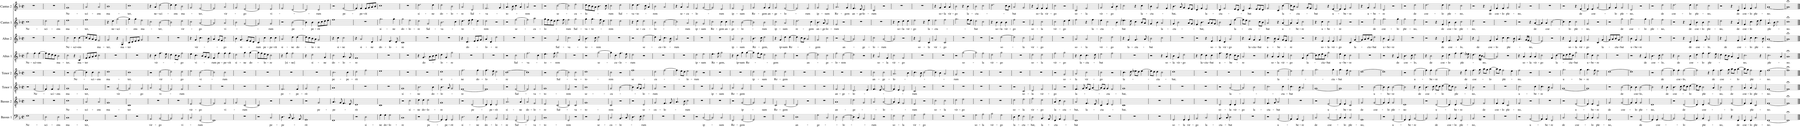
**kern	**text	**kern	**text	**kern	**text	**kern	**text	**kern	**text	**kern	**text	**kern	**text	**kern	**text
*part8	*part8	*part7	*part7	*part6	*part6	*part5	*part5	*part4	*part4	*part3	*part3	*part2	*part2	*part1	*part1
*staff8	*staff8	*staff7	*staff7	*staff6	*staff6	*staff5	*staff5	*staff4	*staff4	*staff3	*staff3	*staff2	*staff2	*staff1	*staff1
*I"Bassus 1	*	*I"Bassus 2	*	*I"Tenor 1	*	*I"Tenor 2	*	*I"Altus 1	*	*I"Altus 2	*	*I"Cantus 1	*	*I"Cantus 2	*
*I'B1.	*	*I'B2.	*	*I'T1.	*	*I'T2.	*	*I'A1.	*	*I'A2.	*	*I'C1.	*	*I'C2.	*
*clefF4	*	*clefGv2	*	*clefGv2	*	*clefGv2	*	*clefGv2	*	*clefG2	*	*clefGv2	*	*clefG2	*
*k[b-]	*	*k[b-]	*	*k[b-]	*	*k[b-]	*	*k[b-]	*	*k[b-]	*	*k[b-]	*	*k[b-]	*
*M2/2	*	*M2/2	*	*M2/2	*	*M2/2	*	*M2/2	*	*M2/2	*	*M2/2	*	*M2/2	*
*met(c|)	*	*met(c|)	*	*met(c|)	*	*met(c|)	*	*met(c|)	*	*met(c|)	*	*met(c|)	*	*met(c|)	*
=1	=1	=1	=1	=1	=1	=1	=1	=1	=1	=1	=1	=1	=1	=1	=1
!	!LO:LY:b	!	!	!	!	!	!	!	!LO:LY:b	!	!	!	!LO:LY:b	!	!
1F	Ne-	1r	.	2r	.	1r	.	2f\	Ne-	1r	.	1c	Ne-	1r	.
!	!	!	!	!	!LO:LY:b	!	!	!	!LO:LY:b	!	!	!	!	!	!
.	.	.	.	[2F/	Ne-	.	.	4f\	-sci-	.	.	.	.	.	.
!	!	!	!	!	!	!	!	!	!LO:LY:b	!	!	!	!	!	!
.	.	.	.	.	.	.	.	[4f\	-ens	.	.	.	.	.	.
=2	=2	=2	=2	=2	=2	=2	=2	=2	=2	=2	=2	=2	=2	=2	=2
!	!LO:LY:b	!	!	!	!	!	!	!	!	!	!	!	!LO:LY:b	!	!
2D\	-sci-	1r	.	4F/]	.	1r	.	8f\L]	.	1r	.	2d\	-sci-	1r	.
.	.	.	.	.	.	.	.	8e\	.	.	.	.	.	.	.
!	!	!	!	!	!LO:LY:b	!	!	!	!	!	!	!	!	!	!
.	.	.	.	4F/	-sci-	.	.	8d\	.	.	.	.	.	.	.
.	.	.	.	.	.	.	.	8c\J	.	.	.	.	.	.	.
!	!LO:LY:b	!	!	!	!LO:LY:b	!	!	!	!LO:LY:b	!	!	!	!LO:LY:b	!	!
2D\	-ens	.	.	2F/	-ens	.	.	2B-\	ma-	.	.	2d\	-ens	.	.
=3	=3	=3	=3	=3	=3	=3	=3	=3	=3	=3	=3	=3	=3	=3	=3
!	!LO:LY:b	!	!LO:LY:b	!	!LO:LY:b	!	!	!	!LO:LY:b	!	!LO:LY:b	!	!LO:LY:b	!	!LO:LY:b
1C	ma-	1c	Ne-	1G	ma-	2r	.	2c\	-ter,	2cc\	Ne-	1e	ma-	1g	Ne-
!	!	!	!	!	!	!	!LO:LY:b	!	!	!	!LO:LY:b	!	!	!	!
.	.	.	.	.	.	[2c\	Ne-	4r	.	4cc\	-sci-	.	.	.	.
!	!	!	!	!	!	!	!	!	!LO:LY:b	!	!LO:LY:b	!	!	!	!
.	.	.	.	.	.	.	.	4C/	ma-	[4cc\	-ens	.	.	.	.
=4	=4	=4	=4	=4	=4	=4	=4	=4	=4	=4	=4	=4	=4	=4	=4
!	!LO:LY:b	!	!LO:LY:b	!	!LO:LY:b	!	!	!	!LO:LY:b	!	!	!	!LO:LY:b	!	!LO:LY:b
1FF	-ter,	2A/	-sci-	1F	-ter,	4c\]	.	8F/L	-ter	8cc/L]	.	1f	-ter,	2a/	-sci-
.	.	.	.	.	.	.	.	8G/	.	8b-/	.	.	.	.	.
!	!	!	!	!	!	!	!LO:LY:b	!	!	!	!	!	!	!	!
.	.	.	.	.	.	4c\	-sci-	8A/	.	8a/	.	.	.	.	.
.	.	.	.	.	.	.	.	8B-/J	.	8g/J	.	.	.	.	.
!	!	!	!LO:LY:b	!	!	!	!LO:LY:b	!	!	!	!LO:LY:b	!	!	!	!LO:LY:b
.	.	2A/	-ens	.	.	2c\	-ens	2c\	.	2f/	ma-	.	.	2a/	-ens
=5	=5	=5	=5	=5	=5	=5	=5	=5	=5	=5	=5	=5	=5	=5	=5
!	!	!	!LO:LY:b	!	!	!	!LO:LY:b	!	!	!	!LO:LY:b	!	!	!	!LO:LY:b
1r	.	1G	ma-	2r	.	1d	ma-	1r	.	2g/	-ter,	4r	.	1b-	ma-
!	!	!	!	!	!	!	!	!	!	!	!	!	!LO:LY:b	!	!
.	.	.	.	.	.	.	.	.	.	.	.	4d\	ne-	.	.
!	!	!	!	!	!LO:LY:b	!	!	!	!	!	!	!	!LO:LY:b	!	!
.	.	.	.	[2G/	vir-	.	.	.	.	4r	.	[2g\	-sci-	.	.
!	!	!	!	!	!	!	!	!	!	!	!LO:LY:b	!	!	!	!
.	.	.	.	.	.	.	.	.	.	4G/	ma-	.	.	.	.
=6	=6	=6	=6	=6	=6	=6	=6	=6	=6	=6	=6	=6	=6	=6	=6
!	!	!	!LO:LY:b	!	!	!	!LO:LY:b	!	!	!	!LO:LY:b	!	!	!	!LO:LY:b
1r	.	1C	-ter	2G/]	.	1c	-ter,	1r	.	8c/L	ter	4g\]	.	1cc	-ter,
.	.	.	.	.	.	.	.	.	.	8d/	.	.	.	.	.
!	!	!	!	!	!	!	!	!	!	!	!	!	!LO:LY:b	!	!
.	.	.	.	.	.	.	.	.	.	8e/	.	4g\	-ens	.	.
.	.	.	.	.	.	.	.	.	.	8f/J	.	.	.	.	.
!	!	!	!	!	!LO:LY:b	!	!	!	!	!	!	!	!LO:LY:b	!	!
.	.	.	.	2G/	-go	.	.	.	.	2g/	.	2e\	ma-	.	.
=7	=7	=7	=7	=7	=7	=7	=7	=7	=7	=7	=7	=7	=7	=7	=7
!	!LO:LY:b	!	!	!	!	!	!	!	!	!	!	!	!	!	!
2AA/	vir-	1r	.	2A/	.	2r	.	4r	.	1r	.	2c\	.	4r	.
!	!	!	!	!	!	!	!	!	!LO:LY:b	!	!	!	!	!	!LO:LY:b
.	.	.	.	.	.	.	.	4c\	vir-	.	.	.	.	4a/	ne-
!	!LO:LY:b	!	!	!	!LO:LY:b	!	!LO:LY:b	!	!	!	!	!	!LO:LY:b	!	!LO:LY:b
[2BB-/	-go	.	.	[2F/	vi-	[2d\	vir-	4.f\	.	.	.	[2B-\	-ter,	[2dd\	sci-
.	.	.	.	.	.	.	.	8e\	.	.	.	.	.	.	.
=8	=8	=8	=8	=8	=8	=8	=8	=8	=8	=8	=8	=8	=8	=8	=8
2BB-/]	.	1r	.	2F/]	.	2d\]	.	4d\	.	1r	.	2B-\]	.	4dd\]	.
!	!	!	!	!	!	!	!	!	!	!	!	!	!	!	!LO:LY:b
.	.	.	.	.	.	.	.	8c\L	.	.	.	.	.	4dd\	-ens
.	.	.	.	.	.	.	.	8B-\J	.	.	.	.	.	.	.
!	!LO:LY:b	!	!	!	!LO:LY:b	!	!LO:LY:b	!	!LO:LY:b	!	!	!	!LO:LY:b	!	!LO:LY:b
2BB-/	vi-	.	.	2F/	-rum	2d\	-go	2f\	-go	.	.	2d\	vir-	2b-\	ma-
=9	=9	=9	=9	=9	=9	=9	=9	=9	=9	=9	=9	=9	=9	=9	=9
!	!	!	!LO:LY:b	!	!	!	!	!	!	!	!	!	!	!	!
2C/	.	2E/	vir-	1r	.	2e\	.	4e\	.	4r	.	2c\	.	2g/	.
!	!	!	!	!	!	!	!	!	!LO:LY:b	!	!LO:LY:b	!	!	!	!
.	.	.	.	.	.	.	.	4.c\	vi-	4g/	vir-	.	.	.	.
!	!LO:LY:b	!	!LO:LY:b	!	!	!	!LO:LY:b	!	!	!	!	!	!LO:LY:b	!	!LO:LY:b
[2FF/	-rum	[2F/	-go	.	.	[2c\	vi-	.	.	4.cc\	.	[2A/	-go	[2f/	-ter,
.	.	.	.	.	.	.	.	8B-/L	.	.	.	.	.	.	.
.	.	.	.	.	.	.	.	8A/	.	.	.	.	.	.	.
.	.	.	.	.	.	.	.	8G/J	.	8b-\	.	.	.	.	.
=10	=10	=10	=10	=10	=10	=10	=10	=10	=10	=10	=10	=10	=10	=10	=10
!	!	!	!	!	!	!	!	!	!LO:LY:b	!	!	!	!	!	!
1FF]	.	2F/]	.	1r	.	2c\]	.	4F/	-rum	4a/	.	2A/]	.	2f/]	.
!	!	!	!	!	!	!	!	!	!LO:LY:b	!	!	!	!	!	!
.	.	.	.	.	.	.	.	4f\	pe-	8g/L	.	.	.	.	.
.	.	.	.	.	.	.	.	.	.	8f/J	.	.	.	.	.
!	!	!	!LO:LY:b	!	!	!	!LO:LY:b	!	!LO:LY:b	!	!LO:LY:b	!	!LO:LY:b	!	!LO:LY:b
.	.	2F/	vi-	.	.	2c\	-rum	4f\	-pe-	2cc\	-go	2A/	vi-	2a/	vir-
!	!	!	!	!	!	!	!	!	!LO:LY:b	!	!	!	!	!	!
.	.	.	.	.	.	.	.	4f\	-rit	.	.	.	.	.	.
=11	=11	=11	=11	=11	=11	=11	=11	=11	=11	=11	=11	=11	=11	=11	=11
!	!	!	!	!	!	!	!	!	!LO:LY:b	!	!	!	!	!	!
1r	.	2G/	.	1r	.	1r	.	2d\	si-	4b-\	.	2B-\	.	2g/	.
!	!	!	!	!	!	!	!	!	!	!	!LO:LY:b	!	!	!	!
.	.	.	.	.	.	.	.	.	.	4.g/	vi-	.	.	.	.
!	!	!	!LO:LY:b	!	!	!	!	!	!LO:LY:b	!	!	!	!	!	!LO:LY:b
.	.	[2C/	-rum	.	.	.	.	4g\	-ne	.	.	[2G/	.	[2e/	-go
.	.	.	.	.	.	.	.	.	.	8f/L	.	.	.	.	.
!	!	!	!	!	!	!	!	!	!LO:LY:b	!	!	!	!	!	!
.	.	.	.	.	.	.	.	[4g\	do-	8e/	.	.	.	.	.
.	.	.	.	.	.	.	.	.	.	8d/J	.	.	.	.	.
=12	=12	=12	=12	=12	=12	=12	=12	=12	=12	=12	=12	=12	=12	=12	=12
!	!	!	!	!	!	!	!	!	!	!	!LO:LY:b	!	!	!	!
2r	.	2C/]	.	1r	.	1r	.	8g\L]	.	4c/	rum	2G/]	.	2e/]	.
.	.	.	.	.	.	.	.	8f\	.	.	.	.	.	.	.
!	!	!	!	!	!	!	!	!	!LO:LY:b	!	!LO:LY:b	!	!	!	!
.	.	.	.	.	.	.	.	8e\	-lo-	4cc\	pe-	.	.	.	.
.	.	.	.	.	.	.	.	8d\J	.	.	.	.	.	.	.
!	!LO:LY:b	!	!	!	!	!	!	!	!LO:LY:b	!	!LO:LY:b	!	!LO:LY:b	!	!LO:LY:b
2C/	pe-	2r	.	.	.	.	.	2c\	-re	4cc\	-pe-	2G/	-rum	2e/	vi-
!	!	!	!	!	!	!	!	!	!	!	!LO:LY:b	!	!	!	!
.	.	.	.	.	.	.	.	.	.	4cc\	-rit	.	.	.	.
=13	=13	=13	=13	=13	=13	=13	=13	=13	=13	=13	=13	=13	=13	=13	=13
!	!LO:LY:b	!	!	!	!LO:LY:b	!	!	!	!	!	!LO:LY:b	!	!	!	!
4.D\	-pe-	1r	.	2.F/	pe-	1r	.	4r	.	2a/	si-	2r	.	2f/	.
!	!	!	!	!	!	!	!	!	!LO:LY:b	!	!	!	!	!	!
.	.	.	.	.	.	.	.	4f\	[si-	.	.	.	.	.	.
8C/	.	.	.	.	.	.	.	.	.	.	.	.	.	.	.
!	!	!	!	!	!	!	!	!	!LO:LY:b	!	!LO:LY:b	!	!LO:LY:b	!	!
4.BB-/	.	.	.	.	.	.	.	2f\	-ne]	4dd\	-ne	[2B-\	pe-	[2d/	.
!	!	!	!	!	!LO:LY:b	!	!	!	!	!	!LO:LY:b	!	!	!	!
.	.	.	.	4F/	-pe-	.	.	.	.	[4dd\	do-	.	.	.	.
8AA/	.	.	.	.	.	.	.	.	.	.	.	.	.	.	.
=14	=14	=14	=14	=14	=14	=14	=14	=14	=14	=14	=14	=14	=14	=14	=14
!	!LO:LY:b	!	!	!	!LO:LY:b	!	!	!	!	!	!	!	!	!	!
1GG	-rit	2r	.	2G/	-rit	1r	.	4r	.	8dd\L]	.	4B-\]	.	2d/]	.
.	.	.	.	.	.	.	.	.	.	8cc\	.	.	.	.	.
!	!	!	!	!	!	!	!	!	!LO:LY:b	!	!LO:LY:b	!	!LO:LY:b	!	!
.	.	.	.	.	.	.	.	2d\	si-	8b-\	-lo-	4B-\	-pe-	.	.
.	.	.	.	.	.	.	.	.	.	8a\J	.	.	.	.	.
!	!	!	!LO:LY:b	!	!	!	!	!	!	!	!LO:LY:b	!	!LO:LY:b	!	!LO:LY:b
.	.	2G/	pe-	2B-\	.	.	.	.	.	2g/	-re	8B-\L	-rit	2d/	-rum
.	.	.	.	.	.	.	.	.	.	.	.	8c\	.	.	.
!	!	!	!	!	!	!	!	!	!LO:LY:b	!	!	!	!	!	!
.	.	.	.	.	.	.	.	4G/	-ne	.	.	8d\	.	.	.
.	.	.	.	.	.	.	.	.	.	.	.	8e\J	.	.	.
=15	=15	=15	=15	=15	=15	=15	=15	=15	=15	=15	=15	=15	=15	=15	=15
!	!	!	!LO:LY:b	!	!	!	!LO:LY:b	!	!LO:LY:b	!	!	!	!	!	!
1FF	.	4.A/	-pe-	1A	.	2.c\	pe-	2c\	do-	4r	.	1f	.	2r	.
!	!	!	!	!	!	!	!	!	!	!	!LO:LY:b	!	!	!	!
.	.	.	.	.	.	.	.	.	.	4cc\	si-	.	.	.	.
.	.	8G/	.	.	.	.	.	.	.	.	.	.	.	.	.
!	!	!	!	!	!	!	!	!	!LO:LY:b	!	!LO:LY:b	!	!	!	!LO:LY:b
.	.	4.F/	.	.	.	.	.	4.A/	-lo-	2cc\	-ne	.	.	[2f/	pe-
!	!	!	!	!	!	!	!LO:LY:b	!	!	!	!	!	!	!	!
.	.	.	.	.	.	4c\	-pe-	.	.	.	.	.	.	.	.
.	.	8E/	.	.	.	.	.	8G/	.	.	.	.	.	.	.
=16	=16	=16	=16	=16	=16	=16	=16	=16	=16	=16	=16	=16	=16	=16	=16
!	!	!	!LO:LY:b	!	!	!	!LO:LY:b	!	!LO:LY:b	!	!	!	!	!	!
2r	.	1D	-rit	1r	.	2d\	-rit	1F	-re	4r	.	1r	.	4f/]	.
!	!	!	!	!	!	!	!	!	!	!	!LO:LY:b	!	!	!	!LO:LY:b
.	.	.	.	.	.	.	.	.	.	2a/	si-	.	.	4f/	-pe-
!	!LO:LY:b	!	!	!	!	!	!	!	!	!	!	!	!	!	!LO:LY:b
2D\	si-	.	.	.	.	2f\	.	.	.	.	.	.	.	8f/L	-rit
.	.	.	.	.	.	.	.	.	.	.	.	.	.	8g/	.
!	!	!	!	!	!	!	!	!	!	!	!LO:LY:b	!	!	!	!
.	.	.	.	.	.	.	.	.	.	4d/	-ne	.	.	8a/	.
.	.	.	.	.	.	.	.	.	.	.	.	.	.	8b-/J	.
=17	=17	=17	=17	=17	=17	=17	=17	=17	=17	=17	=17	=17	=17	=17	=17
!	!LO:LY:b	!	!	!	!	!	!	!	!	!	!LO:LY:b	!	!LO:LY:b	!	!
4G\	-ne	1C	.	1r	.	1e	.	1r	.	2g/	do-	2.g\	si-	1cc	.
!	!LO:LY:b	!	!	!	!	!	!	!	!	!	!	!	!	!	!
4G\	do-	.	.	.	.	.	.	.	.	.	.	.	.	.	.
!	!LO:LY:b	!	!	!	!	!	!	!	!	!	!LO:LY:b	!	!	!	!
2G\	-lo-	.	.	.	.	.	.	.	.	4.e/	-lo-	.	.	.	.
!	!	!	!	!	!	!	!	!	!	!	!	!	!LO:LY:b	!	!
.	.	.	.	.	.	.	.	.	.	.	.	4g\	-ne	.	.
.	.	.	.	.	.	.	.	.	.	8d/	.	.	.	.	.
=18	=18	=18	=18	=18	=18	=18	=18	=18	=18	=18	=18	=18	=18	=18	=18
!	!LO:LY:b	!	!	!	!LO:LY:b	!	!	!	!	!	!LO:LY:b	!	!LO:LY:b	!	!
1C	-re	2r	.	1G	si-	1r	.	1r	.	1c	-re	2g\	do-	1r	.
!	!	!	!LO:LY:b	!	!	!	!	!	!	!	!	!	!LO:LY:b	!	!
.	.	2c\	si-	.	.	.	.	.	.	.	.	2e\	-lo-	.	.
=19	=19	=19	=19	=19	=19	=19	=19	=19	=19	=19	=19	=19	=19	=19	=19
!	!	!	!LO:LY:b	!	!LO:LY:b	!	!	!	!	!	!	!	!LO:LY:b	!	!LO:LY:b
2r	.	4d\	-ne	2.B-\	-ne	1r	.	4r	.	1r	.	2d\	-re	2.dd\	si-
!	!	!	!LO:LY:b	!	!	!	!	!	!LO:LY:b	!	!	!	!	!	!
.	.	4d\	do-	.	.	.	.	4.G/	do-	.	.	.	.	.	.
!	!LO:LY:b	!	!LO:LY:b	!	!	!	!	!	!	!	!	!	!LO:LY:b	!	!
[2GG/	pe-	2d\	-lo-	.	.	.	.	.	.	.	.	2G/	Sal-	.	.
.	.	.	.	.	.	.	.	8A\L	.	.	.	.	.	.	.
!	!	!	!	!	!LO:LY:b	!	!	!	!	!	!	!	!	!	!LO:LY:b
.	.	.	.	4B-\	do-	.	.	8B-\	.	.	.	.	.	4dd\	-ne
.	.	.	.	.	.	.	.	8c\J	.	.	.	.	.	.	.
=20	=20	=20	=20	=20	=20	=20	=20	=20	=20	=20	=20	=20	=20	=20	=20
!	!	!	!LO:LY:b	!	!LO:LY:b	!	!LO:LY:b	!	!LO:LY:b	!	!	!	!LO:LY:b	!	!LO:LY:b
4GG/]	.	1G	-re	4.B-\	-lo-	1d	si-	4d\	-lo-	1r	.	2.B-\	-va-	2dd\	do-
!	!LO:LY:b	!	!	!	!	!	!	!	!	!	!	!	!	!	!
4GG/	-pe-	.	.	.	.	.	.	4G/	.	.	.	.	.	.	.
.	.	.	.	8A/	.	.	.	.	.	.	.	.	.	.	.
!	!LO:LY:b	!	!	!	!	!	!	!	!LO:LY:b	!	!	!	!	!	!LO:LY:b
2GG/	-rit	.	.	2G/	.	.	.	2g\	-re	.	.	.	.	2b-\	-lo-
.	.	.	.	.	.	.	.	.	.	.	.	4c\	.	.	.
=21	=21	=21	=21	=21	=21	=21	=21	=21	=21	=21	=21	=21	=21	=21	=21
!	!LO:LY:b	!	!	!	!LO:LY:b	!	!LO:LY:b	!	!	!	!	!	!LO:LY:b	!	!LO:LY:b
2.D\	si-	2r	.	[1F	-re	2.f\	-ne	1r	.	4r	.	4.d\	-to-	2a/	-re
!	!	!	!	!	!	!	!	!	!	!	!LO:LY:b	!	!	!	!
.	.	.	.	.	.	.	.	.	.	4.d/	do-	.	.	.	.
.	.	.	.	.	.	.	.	.	.	.	.	8e\	.	.	.
!	!	!	!LO:LY:b	!	!	!	!	!	!	!	!	!	!	!	!LO:LY:b
.	.	[2D/	pe-	.	.	.	.	.	.	.	.	4f\	.	2d/	Sal-
.	.	.	.	.	.	.	.	.	.	8e/L	.	.	.	.	.
!	!LO:LY:b	!	!	!	!	!	!LO:LY:b	!	!	!	!	!	!	!	!
4D\	-ne	.	.	.	.	4f\	do-	.	.	8f/	.	4d\	.	.	.
.	.	.	.	.	.	.	.	.	.	8g/J	.	.	.	.	.
=22	=22	=22	=22	=22	=22	=22	=22	=22	=22	=22	=22	=22	=22	=22	=22
!	!LO:LY:b	!	!	!	!	!	!LO:LY:b	!	!	!	!LO:LY:b	!	!LO:LY:b	!	!LO:LY:b
2D\	do-	4D/]	.	1F]	.	4.f\	-lo-	1r	.	4a/	lo-	2d\	-rem	2.f/	-va-
!	!	!	!LO:LY:b	!	!	!	!	!	!	!	!	!	!	!	!
.	.	4D/	-pe-	.	.	.	.	.	.	4d/	.	.	.	.	.
.	.	.	.	.	.	8e\	.	.	.	.	.	.	.	.	.
!	!LO:LY:b	!	!LO:LY:b	!	!	!	!	!	!	!	!LO:LY:b	!	!	!	!
2BB-/	-lo-	2D/	-rit	.	.	2d\	.	.	.	2dd\	-re	2r	.	.	.
.	.	.	.	.	.	.	.	.	.	.	.	.	.	4g/	.
=23	=23	=23	=23	=23	=23	=23	=23	=23	=23	=23	=23	=23	=23	=23	=23
!	!LO:LY:b	!	!LO:LY:b	!	!	!	!LO:LY:b	!	!	!	!	!	!	!	!LO:LY:b
2AA/	-re	2.A/	si-	2r	.	[1c	-re	2r	.	1r	.	2r	.	4.a/	-to-
.	.	.	.	.	.	.	.	.	.	.	.	.	.	8b-\	.
!	!LO:LY:b	!	!	!	!LO:LY:b	!	!	!	!LO:LY:b	!	!	!	!LO:LY:b	!	!
[2FF/	Sal-	.	.	[2F/	Sal-	.	.	2c\	Sal-	.	.	[2f\	se-	4cc\	.
!	!	!	!LO:LY:b	!	!	!	!	!	!	!	!	!	!	!	!
.	.	4A/	-ne	.	.	.	.	.	.	.	.	.	.	4a/	.
=24	=24	=24	=24	=24	=24	=24	=24	=24	=24	=24	=24	=24	=24	=24	=24
!	!	!	!LO:LY:b	!	!	!	!	!	!LO:LY:b	!	!	!	!	!	!LO:LY:b
2FF/]	.	2A/	do-	2F/]	.	1c]	.	2.f\	-va-	1r	.	2f\]	.	2a/	rem
!	!LO:LY:b	!	!LO:LY:b	!	!LO:LY:b	!	!	!	!	!	!	!	!LO:LY:b	!	!
2FF/	-va-	2F/	-lo-	2F/	-va-	.	.	.	.	.	.	2a\	-cu-	2r	.
.	.	.	.	.	.	.	.	4c\	.	.	.	.	.	.	.
=25	=25	=25	=25	=25	=25	=25	=25	=25	=25	=25	=25	=25	=25	=25	=25
!	!LO:LY:b	!	!LO:LY:b	!	!LO:LY:b	!	!	!	!LO:LY:b	!	!	!	!LO:LY:b	!	!
1C	-to-	2E/	-re	1G	-to-	2r	.	4.e\	-to-	2r	.	8g\L	-lo-	2r	.
.	.	.	.	.	.	.	.	.	.	.	.	8f\	.	.	.
.	.	.	.	.	.	.	.	.	.	.	.	8e\	.	.	.
.	.	.	.	.	.	.	.	8f\	.	.	.	8d\J	.	.	.
!	!	!	!LO:LY:b	!	!	!	!LO:LY:b	!	!LO:LY:b	!	!LO:LY:b	!	!	!	!LO:LY:b
.	.	[2C/	Sal-	.	.	[2c\	Sal-	2g\	-rem	2g/	Sal-	4.e\	.	[2cc\	se-
.	.	.	.	.	.	.	.	.	.	.	.	8f\	.	.	.
=26	=26	=26	=26	=26	=26	=26	=26	=26	=26	=26	=26	=26	=26	=26	=26
!	!LO:LY:b	!	!	!	!LO:LY:b	!	!	!	!	!	!LO:LY:b	!	!LO:LY:b	!	!
2FF/	-rem	2C/]	.	2F/	-rem	2c\]	.	1r	.	2.cc\	-va-	2f\	rum	2cc\]	.
!	!	!	!LO:LY:b	!	!	!	!LO:LY:b	!	!	!	!	!	!LO:LY:b	!	!LO:LY:b
2r	.	2C/	-va-	2r	.	2c\	-va-	.	.	.	.	2g\	Sal-	2ee\	-cu-
.	.	.	.	.	.	.	.	.	.	4g/	.	.	.	.	.
=27	=27	=27	=27	=27	=27	=27	=27	=27	=27	=27	=27	=27	=27	=27	=27
!	!	!	!LO:LY:b	!	!LO:LY:b	!	!LO:LY:b	!	!	!	!LO:LY:b	!	!LO:LY:b	!	!LO:LY:b
2r	.	1G	-to-	1B-	se-	1d	-to-	2r	.	4.b-\	-to-	4g\	-va-	8dd\L	-lo-
.	.	.	.	.	.	.	.	.	.	.	.	.	.	8cc\	.
!	!	!	!	!	!	!	!	!	!	!	!	!	!LO:LY:b	!	!
.	.	.	.	.	.	.	.	.	.	.	.	4.g\	-to-	8b-\	.
.	.	.	.	.	.	.	.	.	.	8cc\	.	.	.	8a\J	.
!	!LO:LY:b	!	!	!	!	!	!	!	!LO:LY:b	!	!LO:LY:b	!	!	!	!
2GG/	se-	.	.	.	.	.	.	[2g\	se-	2dd\	-rem	.	.	4.b-\	.
.	.	.	.	.	.	.	.	.	.	.	.	8f\	.	.	.
.	.	.	.	.	.	.	.	.	.	.	.	4d\	.	.	.
.	.	.	.	.	.	.	.	.	.	.	.	.	.	8cc\	.
=28	=28	=28	=28	=28	=28	=28	=28	=28	=28	=28	=28	=28	=28	=28	=28
!	!LO:LY:b	!	!LO:LY:b	!	!LO:LY:b	!	!LO:LY:b	!	!	!	!	!	!LO:LY:b	!	!LO:LY:b
2C/	-cu-	2C/	-rem	2G/	-cu-	2c\	-rem	4g\]	.	1r	.	2e\	-rem	2cc\	-rum
!	!	!	!	!	!	!	!	!	!LO:LY:b	!	!	!	!	!	!
.	.	.	.	.	.	.	.	4c\	-cu-	.	.	.	.	.	.
!	!LO:LY:b	!	!	!	!	!	!	!	!LO:LY:b	!	!	!	!	!	!LO:LY:b
4.BB-/	-lo-	2r	.	[2B-\	.	2r	.	4.f\	-lo-	.	.	2d\	.	2dd\	Sal-
8C/	.	.	.	.	.	.	.	8e\	.	.	.	.	.	.	.
=29	=29	=29	=29	=29	=29	=29	=29	=29	=29	=29	=29	=29	=29	=29	=29
!	!	!	!	!	!	!	!LO:LY:b	!	!LO:LY:b	!	!	!	!	!	!LO:LY:b
4.D\	.	2r	.	4B-\]	.	1f	se-	2d\	-rum	2r	.	4r	.	4dd\	-va-
!	!	!	!	!	!	!	!	!	!	!	!	!	!LO:LY:b	!	!LO:LY:b
.	.	.	.	8A/L	.	.	.	.	.	.	.	4d\	se-	4.dd\	-to-
8E\	.	.	.	8G/J	.	.	.	.	.	.	.	.	.	.	.
!	!LO:LY:b	!	!LO:LY:b	!	!LO:LY:b	!	!	!	!	!	!LO:LY:b	!	!LO:LY:b	!	!
2F\	-rum	2D/	se-	2A/	-lo-	.	.	2r	.	[2dd\	se-	2d\	-cu-	.	.
.	.	.	.	.	.	.	.	.	.	.	.	.	.	8cc\	.
.	.	.	.	.	.	.	.	.	.	.	.	.	.	4a/	.
=30	=30	=30	=30	=30	=30	=30	=30	=30	=30	=30	=30	=30	=30	=30	=30
!	!	!	!LO:LY:b	!	!LO:LY:b	!	!LO:LY:b	!	!	!	!	!	!LO:LY:b	!	!LO:LY:b
1r	.	2G/	-cu-	2G/	-rum	2d\	-cu-	1r	.	4dd\]	.	2B-\	-lo-	2b-\	-rem
!	!	!	!	!	!	!	!	!	!	!	!LO:LY:b	!	!	!	!
.	.	.	.	.	.	.	.	.	.	4g/	-cu-	.	.	.	.
!	!	!	!LO:LY:b	!	!	!	!	!	!	!	!LO:LY:b	!	!	!	!
.	.	4.F/	-lo-	2r	.	[2f\	.	.	.	4.cc\	-lo-	[2c\	.	2a/	.
.	.	8G/	.	.	.	.	.	.	.	8b-\	.	.	.	.	.
=31	=31	=31	=31	=31	=31	=31	=31	=31	=31	=31	=31	=31	=31	=31	=31
!	!	!	!	!	!	!	!	!	!	!	!LO:LY:b	!	!	!	!
1r	.	4.A/	.	1r	.	4f\]	.	1r	.	2a/	-rum	2c\]	.	4r	.
!	!	!	!	!	!	!	!	!	!	!	!	!	!	!	!LO:LY:b
.	.	.	.	.	.	8e\L	.	.	.	.	.	.	.	4a/	se-
.	.	8B-\	.	.	.	8d\J	.	.	.	.	.	.	.	.	.
!	!	!	!LO:LY:b	!	!	!	!LO:LY:b	!	!	!	!	!	!LO:LY:b	!	!LO:LY:b
.	.	2c\	-rum	.	.	2e\	-lo-	.	.	2r	.	2A/	-rum	2a/	-cu-
=32	=32	=32	=32	=32	=32	=32	=32	=32	=32	=32	=32	=32	=32	=32	=32
!	!	!	!	!	!	!	!LO:LY:b	!	!LO:LY:b	!	!	!	!LO:LY:b	!	!LO:LY:b
2r	.	1r	.	1r	.	2d\	-rum	2d\	ip-	1r	.	2B-\	ip-	2f/	-lo-
!	!LO:LY:b	!	!	!	!	!	!	!	!LO:LY:b	!	!	!	!LO:LY:b	!	!
[2C/	ip-	.	.	.	.	2r	.	2e\	-sum	.	.	2G/	-sum	[2g/	.
=33	=33	=33	=33	=33	=33	=33	=33	=33	=33	=33	=33	=33	=33	=33	=33
!	!	!	!	!	!LO:LY:b	!	!	!	!LO:LY:b	!	!	!	!LO:LY:b	!	!
2C/]	.	1r	.	2G/	ip-	1r	.	4.e\	Re-	1r	.	2c\	Re-	2g/]	.
.	.	.	.	.	.	.	.	8f\	.	.	.	.	.	.	.
!	!LO:LY:b	!	!	!	!LO:LY:b	!	!	!	!LO:LY:b	!	!	!	!LO:LY:b	!	!LO:LY:b
2C/	-sum	.	.	2G/	-sum	.	.	2g\	-gem,	.	.	4c\	-gem	2e/	rum
!	!	!	!	!	!	!	!	!	!	!	!	!	!LO:LY:b	!	!
.	.	.	.	.	.	.	.	.	.	.	.	4c\	an-	.	.
=34	=34	=34	=34	=34	=34	=34	=34	=34	=34	=34	=34	=34	=34	=34	=34
!	!LO:LY:b	!	!	!	!LO:LY:b	!	!	!	!	!	!LO:LY:b	!	!LO:LY:b	!	!LO:LY:b
2FF/	Re-	2r	.	2A/	Re-	1r	.	4r	.	2a/	ip-	2c\	-ge-	2f/	ip-
!	!	!	!	!	!	!	!	!	!LO:LY:b	!	!	!	!	!	!
.	.	.	.	.	.	.	.	4c\	ip-	.	.	.	.	.	.
!	!LO:LY:b	!	!LO:LY:b	!	!LO:LY:b	!	!	!	!LO:LY:b	!	!LO:LY:b	!	!LO:LY:b	!	!LO:LY:b
[2GG/	-gem	[2G/	ip-	2G/	-gem	.	.	4g\	-sum	2b-\	-sum	[2B-\	-lo-	2d/	-sum
!	!	!	!	!	!	!	!	!	!LO:LY:b	!	!	!	!	!	!
.	.	.	.	.	.	.	.	[4g\	Re-	.	.	.	.	.	.
=35	=35	=35	=35	=35	=35	=35	=35	=35	=35	=35	=35	=35	=35	=35	=35
!	!	!	!	!	!	!	!LO:LY:b	!	!	!	!LO:LY:b	!	!	!	!LO:LY:b
2GG/]	.	2G/]	.	1r	.	2d\	ip-	4g\]	.	4.b-\	Re-	2B-\]	.	2g/	Re-
.	.	.	.	.	.	.	.	8f\L	.	.	.	.	.	.	.
.	.	.	.	.	.	.	.	8e\J	.	8cc\	.	.	.	.	.
!	!	!	!LO:LY:b	!	!	!	!LO:LY:b	!	!	!	!LO:LY:b	!	!LO:LY:b	!	!LO:LY:b
2r	.	2G/	-sum	.	.	2d\	-sum	2d\	.	2dd\	-gem,	2B-\	-rum	4g/	-gem
!	!	!	!	!	!	!	!	!	!	!	!	!	!	!	!LO:LY:b
.	.	.	.	.	.	.	.	.	.	.	.	.	.	4g/	an-
=36	=36	=36	=36	=36	=36	=36	=36	=36	=36	=36	=36	=36	=36	=36	=36
!	!	!	!LO:LY:b	!	!	!	!LO:LY:b	!	!LO:LY:b	!	!	!	!LO:LY:b	!	!LO:LY:b
1r	.	2C/	Re-	1r	.	2e\	Re-	2c\	-gem	4r	.	2c\	ip-	2g/	-ge-
!	!	!	!	!	!	!	!	!	!	!	!LO:LY:b	!	!	!	!
.	.	.	.	.	.	.	.	.	.	4g/	ip-	.	.	.	.
!	!	!	!LO:LY:b	!	!	!	!LO:LY:b	!	!	!	!LO:LY:b	!	!LO:LY:b	!	!LO:LY:b
.	.	[2D/	-gem	.	.	2d\	-gem	2f\	.	4dd\	-sum	2A/	-sum	[2f/	-lo-
!	!	!	!	!	!	!	!	!	!	!	!LO:LY:b	!	!	!	!
.	.	.	.	.	.	.	.	.	.	[4dd\	Re-	.	.	.	.
=37	=37	=37	=37	=37	=37	=37	=37	=37	=37	=37	=37	=37	=37	=37	=37
!	!LO:LY:b	!	!	!	!	!	!	!	!	!	!	!	!LO:LY:b	!	!
1D	an-	2D/]	.	1r	.	1r	.	2r	.	4dd\]	.	2.d\	re-	2f/]	.
.	.	.	.	.	.	.	.	.	.	8cc\L	.	.	.	.	.
.	.	.	.	.	.	.	.	.	.	8b-\J	.	.	.	.	.
!	!	!	!	!	!	!	!	!	!LO:LY:b	!	!	!	!	!	!LO:LY:b
.	.	2r	.	.	.	.	.	[2d\	an-	2a/	.	.	.	2f/	-rum
!	!	!	!	!	!	!	!	!	!	!	!	!	!LO:LY:b	!	!
.	.	.	.	.	.	.	.	.	.	.	.	4c\	-gem	.	.
=38	=38	=38	=38	=38	=38	=38	=38	=38	=38	=38	=38	=38	=38	=38	=38
!	!LO:LY:b	!	!	!	!	!	!	!	!	!	!LO:LY:b	!	!LO:LY:b	!	!LO:LY:b
2G\	-ge-	1r	.	1r	.	1r	.	2d\]	.	2g/	gem	4.B-\	an-	2g/	ip-
!	!	!	!	!	!	!	!	!	!	!	!	!	!LO:LY:b	!	!
.	.	.	.	.	.	.	.	.	.	.	.	8A/	-ge-	.	.
!	!	!	!	!	!	!	!	!	!LO:LY:b	!	!	!	!LO:LY:b	!	!LO:LY:b
2C/	.	.	.	.	.	.	.	2c\	-ge-	2cc\	.	2G/	-lo-	2e/	-sum
=39	=39	=39	=39	=39	=39	=39	=39	=39	=39	=39	=39	=39	=39	=39	=39
!	!	!	!LO:LY:b	!	!LO:LY:b	!	!	!	!LO:LY:b	!	!	!	!LO:LY:b	!	!LO:LY:b
2D\	.	1A	an-	2F/	an-	1r	.	2f\	-lo-	2r	.	2F/	-rum	2.a/	Re-
!	!LO:LY:b	!	!	!	!LO:LY:b	!	!	!	!LO:LY:b	!	!LO:LY:b	!	!	!	!
[2D\	lo-	.	.	2F/	-ge-	.	.	[2d\	-rem	[2a/	an-	2r	.	.	.
!	!	!	!	!	!	!	!	!	!	!	!	!	!	!	!LO:LY:b
.	.	.	.	.	.	.	.	.	.	.	.	.	.	4g/	-gem
=40	=40	=40	=40	=40	=40	=40	=40	=40	=40	=40	=40	=40	=40	=40	=40
!	!	!	!LO:LY:b	!	!LO:LY:b	!	!	!	!	!	!	!	!	!	!LO:LY:b
4D\]	.	2d\	-ge-	2.D/	-lo-	1r	.	2d\]	.	2a/]	.	1r	.	4.f/	an-
4C/	.	.	.	.	.	.	.	.	.	.	.	.	.	.	.
!	!	!	!	!	!	!	!	!	!	!	!	!	!	!	!LO:LY:b
.	.	.	.	.	.	.	.	.	.	.	.	.	.	8e/	-ge-
!	!	!	!	!	!	!	!	!	!	!	!LO:LY:b	!	!	!	!LO:LY:b
2BB-/	.	2G/	.	.	.	.	.	2r	.	2g/	-ge-	.	.	2d/	-lo-
.	.	.	.	4E/	.	.	.	.	.	.	.	.	.	.	.
=41	=41	=41	=41	=41	=41	=41	=41	=41	=41	=41	=41	=41	=41	=41	=41
!	!LO:LY:b	!	!	!	!	!	!LO:LY:b	!	!	!	!LO:LY:b	!	!	!	!LO:LY:b
2AA/	-rum	2A/	.	4.F/	.	2c\	an-	4r	.	2cc\	-lo-	1r	.	2c/	-rum
!	!	!	!	!	!	!	!	!	!LO:LY:b	!	!	!	!	!	!
.	.	.	.	.	.	.	.	2A/	so-	.	.	.	.	.	.
.	.	.	.	8E/	.	.	.	.	.	.	.	.	.	.	.
!	!	!	!LO:LY:b	!	!	!	!LO:LY:b	!	!	!	!LO:LY:b	!	!	!	!
2r	.	[2A/	-lo-	[2F/	.	2c\	-ge-	.	.	[2a/	-rum	.	.	2r	.
!	!	!	!	!	!	!	!	!	!LO:LY:b	!	!	!	!	!	!
.	.	.	.	.	.	.	.	4F/	-la	.	.	.	.	.	.
=42	=42	=42	=42	=42	=42	=42	=42	=42	=42	=42	=42	=42	=42	=42	=42
!	!LO:LY:b	!	!	!	!	!	!LO:LY:b	!	!LO:LY:b	!	!	!	!	!	!
2F\	so-	4A/]	.	4F/]	.	2.A/	-lo-	2c\	vir-	2a/]	.	4r	.	1r	.
!	!	!	!	!	!	!	!	!	!	!	!	!	!LO:LY:b	!	!
.	.	4G/	.	4E/	.	.	.	.	.	.	.	4c\	so-	.	.
!	!LO:LY:b	!	!	!	!	!	!	!	!LO:LY:b	!	!	!	!LO:LY:b	!	!
2F\	-la	2F/	.	2D/	.	.	.	2F/	-go	2r	.	4d\	-la	.	.
!	!	!	!	!	!	!	!	!	!	!	!	!	!LO:LY:b	!	!
.	.	.	.	.	.	4B-\	.	.	.	.	.	4d\	vir-	.	.
=43	=43	=43	=43	=43	=43	=43	=43	=43	=43	=43	=43	=43	=43	=43	=43
!	!LO:LY:b	!	!LO:LY:b	!	!LO:LY:b	!	!	!	!	!	!	!	!LO:LY:b	!	!
2G\	vir-	2E/	-rum	2C/	rum	4.c\	.	1r	.	4r	.	2e\	-go	1r	.
!	!	!	!	!	!	!	!	!	!	!	!LO:LY:b	!	!	!	!
.	.	.	.	.	.	.	.	.	.	2e/	so-	.	.	.	.
.	.	.	.	.	.	8B-\	.	.	.	.	.	.	.	.	.
!	!LO:LY:b	!	!	!	!	!	!	!	!	!	!	!	!	!	!
2A\	-go	2r	.	2r	.	[2c\	.	.	.	.	.	4r	.	.	.
!	!	!	!	!	!	!	!	!	!	!	!LO:LY:b	!	!LO:LY:b	!	!
.	.	.	.	.	.	.	.	.	.	4c/	-la	4e\	la-	.	.
=44	=44	=44	=44	=44	=44	=44	=44	=44	=44	=44	=44	=44	=44	=44	=44
!	!	!	!LO:LY:b	!	!	!	!	!	!	!	!LO:LY:b	!	!LO:LY:b	!	!
1r	.	2c\	so-	1r	.	4c\]	.	1r	.	2g/	vir-	2e\	-cta-	4r	.
!	!	!	!	!	!	!	!	!	!	!	!	!	!	!	!LO:LY:b
.	.	.	.	.	.	4B-\	.	.	.	.	.	.	.	4g/	so-
!	!	!	!LO:LY:b	!	!	!	!	!	!	!	!LO:LY:b	!	!	!	!LO:LY:b
.	.	2c\	-la	.	.	2A/	.	.	.	2c/	-go	2f\	.	4a/	-la
!	!	!	!	!	!	!	!	!	!	!	!	!	!	!	!LO:LY:b
.	.	.	.	.	.	.	.	.	.	.	.	.	.	4a/	vir-
=45	=45	=45	=45	=45	=45	=45	=45	=45	=45	=45	=45	=45	=45	=45	=45
!	!	!	!LO:LY:b	!	!	!	!LO:LY:b	!	!	!	!	!	!	!	!LO:LY:b
1r	.	2d\	vir-	1r	.	2G/	-rum	2r	.	1r	.	2.g\	.	2b-\	-go
!	!	!	!LO:LY:b	!	!	!	!	!	!LO:LY:b	!	!	!	!	!	!
.	.	2e\	-go	.	.	2r	.	[2g\	so-	.	.	.	.	4r	.
!	!	!	!	!	!	!	!	!	!	!	!	!	!	!	!LO:LY:b
.	.	.	.	.	.	.	.	.	.	.	.	8f\L	.	4b-\	la-
.	.	.	.	.	.	.	.	.	.	.	.	8e\J	.	.	.
=46	=46	=46	=46	=46	=46	=46	=46	=46	=46	=46	=46	=46	=46	=46	=46
!	!LO:LY:b	!	!	!	!	!	!	!	!	!	!	!	!LO:LY:b	!	!LO:LY:b
2G\	so-	1r	.	1r	.	1r	.	2g\]	.	1r	.	2d\	-bat	2b-\	-cta-
!	!LO:LY:b	!	!	!	!	!	!	!	!LO:LY:b	!	!	!	!	!	!
2A\	-la	.	.	.	.	.	.	2f\	-la	.	.	2c\	.	2cc\	.
=47	=47	=47	=47	=47	=47	=47	=47	=47	=47	=47	=47	=47	=47	=47	=47
!	!LO:LY:b	!	!	!	!	!	!	!	!LO:LY:b	!	!	!	!	!	!
2B-\	vir-	1r	.	1r	.	1r	.	2d\	vir-	2r	.	4r	.	2.dd\	.
!	!	!	!	!	!	!	!	!	!	!	!	!	!LO:LY:b	!	!
.	.	.	.	.	.	.	.	.	.	.	.	4B-\	so-	.	.
!	!LO:LY:b	!	!	!	!	!	!	!	!LO:LY:b	!	!LO:LY:b	!	!LO:LY:b	!	!
2G\	-go	.	.	.	.	.	.	2g\	-go	[2dd\	so-	4B-\	-la	.	.
!	!	!	!	!	!	!	!	!	!	!	!	!	!LO:LY:b	!	!
.	.	.	.	.	.	.	.	.	.	.	.	4B-\	vir-	8cc\L	.
.	.	.	.	.	.	.	.	.	.	.	.	.	.	8b-\J	.
=48	=48	=48	=48	=48	=48	=48	=48	=48	=48	=48	=48	=48	=48	=48	=48
!	!LO:LY:b	!	!LO:LY:b	!	!	!	!	!	!	!	!	!	!LO:LY:b	!	!LO:LY:b
4D\	la-	2d\	so-	2r	.	1r	.	1r	.	2dd\]	.	2f\	-go	2a/	-bat
4F\	.	.	.	.	.	.	.	.	.	.	.	.	.	.	.
!	!LO:LY:b	!	!LO:LY:b	!	!LO:LY:b	!	!	!	!	!	!LO:LY:b	!	!	!	!
2E\	-cta-	2e\	-la	2C/	so-	.	.	.	.	2cc\	-la	2r	.	2g/	.
=49	=49	=49	=49	=49	=49	=49	=49	=49	=49	=49	=49	=49	=49	=49	=49
!	!LO:LY:b	!	!LO:LY:b	!	!LO:LY:b	!	!	!	!LO:LY:b	!	!LO:LY:b	!	!LO:LY:b	!	!
2D\	-bat,	2f\	vir-	2D/	-la	1r	.	2d\	so-	2a/	vir-	2F/	so-	4r	.
!	!	!	!	!	!	!	!	!	!	!	!	!	!	!	!LO:LY:b
.	.	.	.	.	.	.	.	.	.	.	.	.	.	4f/	so-
!	!LO:LY:b	!	!LO:LY:b	!	!LO:LY:b	!	!	!	!LO:LY:b	!	!LO:LY:b	!	!LO:LY:b	!	!LO:LY:b
4.BB-/	la-	2d\	-go	2F/	vir-	.	.	2d\	-la	2dd\	-go	2c\	-la	4f/	-la
!	!	!	!	!	!	!	!	!	!	!	!	!	!	!	!LO:LY:b
.	.	.	.	.	.	.	.	.	.	.	.	.	.	4f/	vir-
8AA/	.	.	.	.	.	.	.	.	.	.	.	.	.	.	.
=50	=50	=50	=50	=50	=50	=50	=50	=50	=50	=50	=50	=50	=50	=50	=50
!	!LO:LY:b	!	!LO:LY:b	!	!LO:LY:b	!	!	!	!LO:LY:b	!	!	!	!LO:LY:b	!	!LO:LY:b
4FF/	-cta-	4A/	la-	2F/	-go	2r	.	2f\	vir-	1r	.	2c\	vir-	2cc\	-go
4AA/	.	4c\	.	.	.	.	.	.	.	.	.	.	.	.	.
!	!	!	!LO:LY:b	!	!	!	!LO:LY:b	!	!LO:LY:b	!	!	!	!LO:LY:b	!	!
2GG/	.	2B-\	-cta-	2r	.	2G/	so-	2g\	-go	.	.	4d\	go	2r	.
.	.	.	.	.	.	.	.	.	.	.	.	4e\	.	.	.
=51	=51	=51	=51	=51	=51	=51	=51	=51	=51	=51	=51	=51	=51	=51	=51
!	!LO:LY:b	!	!LO:LY:b	!	!LO:LY:b	!	!LO:LY:b	!	!	!	!LO:LY:b	!	!	!	!LO:LY:b
1FF	-bat	2A/	-bat,	4.F/	la-	2A/	-la	4r	.	2a/	so-	2f\	.	2c/	so-
!	!	!	!	!	!	!	!	!	!LO:LY:b	!	!	!	!	!	!
.	.	.	.	.	.	.	.	4c\	la-	.	.	.	.	.	.
.	.	.	.	8G/	.	.	.	.	.	.	.	.	.	.	.
!	!	!	!LO:LY:b	!	!	!	!LO:LY:b	!	!LO:LY:b	!	!LO:LY:b	!	!	!	!LO:LY:b
.	.	4.F/	la-	8A/L	.	2c\	vir-	4.c\	-cta-	2a/	-la	4r	.	2f/	-la
.	.	.	.	8F/J	.	.	.	.	.	.	.	.	.	.	.
!	!	!	!	!	!	!	!	!	!	!	!	!	!LO:LY:b	!	!
.	.	.	.	[4A/	.	.	.	.	.	.	.	4f\	la-	.	.
.	.	8E/	.	.	.	.	.	8d\	.	.	.	.	.	.	.
=52	=52	=52	=52	=52	=52	=52	=52	=52	=52	=52	=52	=52	=52	=52	=52
!	!	!	!LO:LY:b	!	!	!	!LO:LY:b	!	!LO:LY:b	!	!LO:LY:b	!	!LO:LY:b	!	!LO:LY:b
1r	.	4C/	-cta-	8A/L]	.	2c\	-go	2e\	-bat	2cc\	vir-	4e\	-cta-	2g/	vir-
.	.	.	.	8G/J	.	.	.	.	.	.	.	.	.	.	.
!	!	!	!	!	!LO:LY:b	!	!	!	!	!	!	!	!	!	!
.	.	4E/	.	4G/	-cta-	.	.	.	.	.	.	2c\	.	.	.
!	!	!	!	!	!	!	!	!	!	!	!LO:LY:b	!	!	!	!LO:LY:b
.	.	2D/	.	2F/	.	2r	.	2f\	.	2dd\	-go	.	.	4a/	-go
.	.	.	.	.	.	.	.	.	.	.	.	4B-\	.	4b-\	.
=53	=53	=53	=53	=53	=53	=53	=53	=53	=53	=53	=53	=53	=53	=53	=53
!	!	!	!LO:LY:b	!	!LO:LY:b	!	!LO:LY:b	!	!	!	!	!	!LO:LY:b	!	!
1r	.	1C	-bat,	1G	-bat,	4.c\	la-	1r	.	4r	.	4.e-X\	-bat	2cc\	.
!	!	!	!	!	!	!	!	!	!	!	!LO:LY:b	!	!	!	!
.	.	.	.	.	.	.	.	.	.	4g/	la-	.	.	.	.
.	.	.	.	.	.	8d\	.	.	.	.	.	8d\	.	.	.
!	!	!	!	!	!	!	!	!	!	!	!LO:LY:b	!	!	!	!
.	.	.	.	.	.	8e-i\L	.	.	.	4.g/	-cta-	4c\	.	4r	.
.	.	.	.	.	.	8d\J	.	.	.	.	.	.	.	.	.
!	!	!	!	!	!	!	!	!	!	!	!	!	!	!	!LO:LY:b
.	.	.	.	.	.	[4e-\	.	.	.	.	.	8B-/L	.	4cc\	la-
.	.	.	.	.	.	.	.	.	.	8a/	.	8A/J	.	.	.
=54	=54	=54	=54	=54	=54	=54	=54	=54	=54	=54	=54	=54	=54	=54	=54
!	!	!	!	!	!	!	!	!	!	!	!LO:LY:b	!	!	!	!LO:LY:b
1r	.	1r	.	1r	.	8e-\L]	.	2r	.	2b-\	-bat	4G/	.	4b-\	-cta-
.	.	.	.	.	.	8d\J	.	.	.	.	.	.	.	.	.
!	!	!	!	!	!	!	!LO:LY:b	!	!	!	!	!	!	!	!
.	.	.	.	.	.	4d\	-cta-	.	.	.	.	4B-\	.	2g/	.
!	!	!	!	!	!	!	!	!	!	!	!	!	!LO:LY:b	!	!
.	.	.	.	.	.	2c\	.	4r	.	2cc\	.	2A/	la-	.	.
!	!	!	!	!	!	!	!	!	!LO:LY:b	!	!	!	!	!	!
.	.	.	.	.	.	.	.	4A/	so-	.	.	.	.	4f/	.
=55	=55	=55	=55	=55	=55	=55	=55	=55	=55	=55	=55	=55	=55	=55	=55
!	!LO:LY:b	!	!	!	!	!	!LO:LY:b	!	!LO:LY:b	!	!	!	!LO:LY:b	!	!LO:LY:b
2GG/	so-	1r	.	1r	.	1d	-bat,	4B-\	-la	1r	.	4G/	-cta-	4.b-\	-bat,
!	!	!	!	!	!	!	!	!	!LO:LY:b	!	!	!	!	!	!
.	.	.	.	.	.	.	.	4G/	vir-	.	.	2B-\	.	.	.
.	.	.	.	.	.	.	.	.	.	.	.	.	.	8a/	.
!	!LO:LY:b	!	!	!	!	!	!	!	!LO:LY:b	!	!	!	!	!	!
4GG/	-la	.	.	.	.	.	.	2d\	-go	.	.	.	.	4g/	.
!	!LO:LY:b	!	!	!	!	!	!	!	!	!	!	!	!	!	!
4GG/	vir-	.	.	.	.	.	.	.	.	.	.	8A/L	.	8f/L	.
.	.	.	.	.	.	.	.	.	.	.	.	8G/J	.	8e/J	.
=56	=56	=56	=56	=56	=56	=56	=56	=56	=56	=56	=56	=56	=56	=56	=56
!	!LO:LY:b	!	!	!	!	!	!	!	!	!	!	!	!	!	!
2BB-/	-go	1r	.	1r	.	1r	.	4r	.	2r	.	4F/	.	4d/	.
!	!	!	!	!	!	!	!	!	!LO:LY:b	!	!	!	!LO:LY:b	!	!
.	.	.	.	.	.	.	.	4d\	la-	.	.	4.B-\	-bat,	4f/	.
!	!LO:LY:b	!	!	!	!	!	!	!	!LO:LY:b	!	!	!	!	!	!LO:LY:b
2C/	la-	.	.	.	.	.	.	4c\	-cta-	4r	.	.	.	2e/	la-
.	.	.	.	.	.	.	.	.	.	.	.	8A/L	.	.	.
!	!	!	!	!	!	!	!	!	!LO:LY:b	!	!LO:LY:b	!	!	!	!
.	.	.	.	.	.	.	.	4c\	-bat	4e/	so-	8A/	.	.	.
.	.	.	.	.	.	.	.	.	.	.	.	8G/J	.	.	.
=57	=57	=57	=57	=57	=57	=57	=57	=57	=57	=57	=57	=57	=57	=57	=57
!	!LO:LY:b	!	!LO:LY:b	!	!	!	!	!	!LO:LY:b	!	!LO:LY:b	!	!	!	!LO:LY:b
4.BB-/	-cta-	2D/	so-	2r	.	1r	.	4.f\	u-	4f/	-la	2B-\	.	4d/	-cta-
!	!	!	!	!	!	!	!	!	!	!	!LO:LY:b	!	!	!	!
.	.	.	.	.	.	.	.	.	.	4d/	vir-	.	.	2f/	.
8C/	.	.	.	.	.	.	.	8e\	.	.	.	.	.	.	.
!	!LO:LY:b	!	!LO:LY:b	!	!LO:LY:b	!	!	!	!LO:LY:b	!	!LO:LY:b	!	!	!	!
2D\	-bat	4D/	-la	[2A/	la-	.	.	4d\	-be-	2a/	-go	4F/	.	.	.
!	!	!	!LO:LY:b	!	!	!	!	!	!	!	!	!	!LO:LY:b	!	!
.	.	4D/	vir-	.	.	.	.	8c\L	.	.	.	[4f\	la-	8e/L	.
.	.	.	.	.	.	.	.	8B-\J	.	.	.	.	.	8d/J	.
=58	=58	=58	=58	=58	=58	=58	=58	=58	=58	=58	=58	=58	=58	=58	=58
!	!	!	!LO:LY:b	!	!	!	!	!	!LO:LY:b	!	!	!	!	!	!
1r	.	2F/	-go	2A/]	.	1r	.	2A/	-re	4r	.	8f\L]	.	4c/	.
.	.	.	.	.	.	.	.	.	.	.	.	8e\J	.	.	.
!	!	!	!	!	!	!	!	!	!	!	!LO:LY:b	!	!LO:LY:b	!	!LO:LY:b
.	.	.	.	.	.	.	.	.	.	4a/	la-	2d\	-cta-	4.f/	-bat
!	!	!	!LO:LY:b	!	!	!	!	!	!	!	!LO:LY:b	!	!	!	!
.	.	2G/	la-	2B-\	.	.	.	2r	.	4g/	-cta-	.	.	.	.
.	.	.	.	.	.	.	.	.	.	.	.	.	.	8e/L	.
!	!	!	!	!	!	!	!	!	!	!	!LO:LY:b	!	!	!	!
.	.	.	.	.	.	.	.	.	.	4g/	-bat	8c\L	.	8e/	.
.	.	.	.	.	.	.	.	.	.	.	.	8B-\J	.	8d/J	.
=59	=59	=59	=59	=59	=59	=59	=59	=59	=59	=59	=59	=59	=59	=59	=59
!	!	!	!LO:LY:b	!	!	!	!	!	!	!	!LO:LY:b	!	!LO:LY:b	!	!
2r	.	4.F/	-cta-	2.c\	.	2r	.	4r	.	4.cc\	u-	2A/	-bat	2f/	.
!	!	!	!	!	!	!	!	!	!LO:LY:b	!	!	!	!	!	!
.	.	.	.	.	.	.	.	4A/	so-	.	.	.	.	.	.
.	.	8G/	.	.	.	.	.	.	.	8b-\	.	.	.	.	.
!	!LO:LY:b	!	!LO:LY:b	!	!	!	!LO:LY:b	!	!LO:LY:b	!	!LO:LY:b	!	!	!	!
[2AA/	u-	2A/	-bat	.	.	[2e\	la-	4A/	-la	4a/	-be-	4r	.	4c/	.
!	!	!	!	!	!LO:LY:b	!	!	!	!LO:LY:b	!	!	!	!LO:LY:b	!	!LO:LY:b
.	.	.	.	4c\	-cta-	.	.	4A/	vir-	8g/L	.	[4A/	u-	[4cc\	la-
.	.	.	.	.	.	.	.	.	.	8f/J	.	.	.	.	.
=60	=60	=60	=60	=60	=60	=60	=60	=60	=60	=60	=60	=60	=60	=60	=60
!	!	!	!	!	!LO:LY:b	!	!	!	!LO:LY:b	!	!LO:LY:b	!	!	!	!
4AA/]	.	1r	.	4.c\	-bat	2e\]	.	2c\	-go	2e/	-re	4A/]	.	8cc\L]	.
.	.	.	.	.	.	.	.	.	.	.	.	.	.	8b-\J	.
!	!LO:LY:b	!	!	!	!	!	!	!	!	!	!	!	!LO:LY:b	!	!LO:LY:b
4AA/	-be-	.	.	.	.	.	.	.	.	.	.	4A/	-be-	2a/	-cta-
.	.	.	.	8B-\	.	.	.	.	.	.	.	.	.	.	.
!	!LO:LY:b	!	!	!	!	!	!	!	!	!	!	!	!LO:LY:b	!	!
2FF/	-re	.	.	2A/	.	2f\	.	4F/	.	2r	.	2c\	-re	.	.
!	!	!	!	!	!	!	!	!	!LO:LY:b	!	!	!	!	!	!
.	.	.	.	.	.	.	.	[4c\	la-	.	.	.	.	8g/L	.
.	.	.	.	.	.	.	.	.	.	.	.	.	.	8f/J	.
=61	=61	=61	=61	=61	=61	=61	=61	=61	=61	=61	=61	=61	=61	=61	=61
!	!LO:LY:b	!	!	!	!	!	!	!	!	!	!	!	!	!	!LO:LY:b
2C/	de	2r	.	[1G	.	2.g\	.	8c\L]	.	4r	.	4r	.	2e/	-bat
.	.	.	.	.	.	.	.	8d\	.	.	.	.	.	.	.
!	!	!	!	!	!	!	!	!	!LO:LY:b	!	!LO:LY:b	!	!LO:LY:b	!	!
.	.	.	.	.	.	.	.	8e\	-cta-	4e/	so-	4c\	u-	.	.
.	.	.	.	.	.	.	.	8c\J	.	.	.	.	.	.	.
!	!LO:LY:b	!	!LO:LY:b	!	!	!	!	!	!LO:LY:b	!	!LO:LY:b	!	!LO:LY:b	!	!
[2C/	coe-	[2E/	u-	.	.	.	.	2g\	-bat	4e/	-la	2c\	-be-	4r	.
!	!	!	!	!	!	!	!LO:LY:b	!	!	!	!LO:LY:b	!	!	!	!LO:LY:b
.	.	.	.	.	.	4g\	-cta-	.	.	4e/	vir-	.	.	[4e/	u-
=62	=62	=62	=62	=62	=62	=62	=62	=62	=62	=62	=62	=62	=62	=62	=62
!	!	!	!	!	!	!	!LO:LY:b	!	!LO:LY:b	!	!LO:LY:b	!	!LO:LY:b	!	!
4C/]	.	4E/]	.	1G]	.	4.g\	-bat	4e\	u-	2g/	-go	2G/	-re	4e/]	.
!	!LO:LY:b	!	!LO:LY:b	!	!	!	!	!	!LO:LY:b	!	!	!	!	!	!LO:LY:b
4C/	-lo	4E/	-be-	.	.	.	.	4c\	-be-	.	.	.	.	4e/	-be-
.	.	.	.	.	.	8f\	.	.	.	.	.	.	.	.	.
!	!LO:LY:b	!	!LO:LY:b	!	!	!	!	!	!LO:LY:b	!	!	!	!	!	!LO:LY:b
2C/	ple-	2C/	-re	.	.	2e\	.	2c\	-re	4c/	.	2r	.	2g/	-re
!	!	!	!	!	!	!	!	!	!	!	!LO:LY:b	!	!	!	!
.	.	.	.	.	.	.	.	.	.	[4g/	la-	.	.	.	.
=63	=63	=63	=63	=63	=63	=63	=63	=63	=63	=63	=63	=63	=63	=63	=63
!	!LO:LY:b	!	!LO:LY:b	!	!	!	!	!	!	!	!	!	!	!	!
1GG	-no,	2G/	de	2r	.	[1d	.	1r	.	8g/L]	.	2r	.	4r	.
.	.	.	.	.	.	.	.	.	.	8a/	.	.	.	.	.
!	!	!	!	!	!	!	!	!	!	!	!LO:LY:b	!	!	!	!LO:LY:b
.	.	.	.	.	.	.	.	.	.	8b-/	-cta-	.	.	4g/	u-
.	.	.	.	.	.	.	.	.	.	8g/J	.	.	.	.	.
!	!	!	!LO:LY:b	!	!LO:LY:b	!	!	!	!	!	!LO:LY:b	!	!LO:LY:b	!	!LO:LY:b
.	.	[2G/	coe-	[2B-\	u-	.	.	.	.	2dd\	-bat	2g\	de	2g/	-be-
=64	=64	=64	=64	=64	=64	=64	=64	=64	=64	=64	=64	=64	=64	=64	=64
!	!	!	!	!	!	!	!	!	!	!	!LO:LY:b	!	!LO:LY:b	!	!LO:LY:b
2r	.	4G/]	.	4B-\]	.	1d]	.	2r	.	4b-\	u-	2.g\	coe-	2d/	-re
!	!	!	!LO:LY:b	!	!LO:LY:b	!	!	!	!	!	!LO:LY:b	!	!	!	!
.	.	4G/	-lo	4B-\	-be-	.	.	.	.	4g/	-be-	.	.	.	.
!	!LO:LY:b	!	!LO:LY:b	!	!LO:LY:b	!	!	!	!	!	!LO:LY:b	!	!	!	!
[2GG/	u-	2G/	ple-	[2B-\	-re	.	.	4r	.	2g/	-re	.	.	2r	.
!	!	!	!	!	!	!	!	!	!LO:LY:b	!	!	!	!LO:LY:b	!	!
.	.	.	.	.	.	.	.	4G/	de	.	.	4g\	lo	.	.
=65	=65	=65	=65	=65	=65	=65	=65	=65	=65	=65	=65	=65	=65	=65	=65
!	!	!	!LO:LY:b	!	!	!	!	!	!LO:LY:b	!	!	!	!LO:LY:b	!	!
4GG/]	.	1D	-no	2B-\]	.	2r	.	4.B-\	coe-	1r	.	2g\	ple-	2r	.
!	!LO:LY:b	!	!	!	!	!	!	!	!	!	!	!	!	!	!
4GG/	-be-	.	.	.	.	.	.	.	.	.	.	.	.	.	.
.	.	.	.	.	.	.	.	8c\	.	.	.	.	.	.	.
!	!LO:LY:b	!	!	!	!	!	!LO:LY:b	!	!LO:LY:b	!	!	!	!LO:LY:b	!	!LO:LY:b
[2BB-/	-re	.	.	4r	.	[2f\	u-	2d\	-lo,	.	.	2f\	-no,	2dd\	de
!	!	!	!	!	!LO:LY:b	!	!	!	!	!	!	!	!	!	!
.	.	.	.	4B-\	de	.	.	.	.	.	.	.	.	.	.
=66	=66	=66	=66	=66	=66	=66	=66	=66	=66	=66	=66	=66	=66	=66	=66
!	!	!	!	!	!LO:LY:b	!	!	!	!	!	!	!	!	!	!LO:LY:b
2BB-/]	.	2r	.	4.B-\	coe-	4f\]	.	4r	.	2r	.	2r	.	2.dd\	coe-
!	!	!	!	!	!	!	!LO:LY:b	!	!LO:LY:b	!	!	!	!	!	!
.	.	.	.	.	.	4f\	-be-	2B-\	de	.	.	.	.	.	.
.	.	.	.	8c\	.	.	.	.	.	.	.	.	.	.	.
!	!LO:LY:b	!	!LO:LY:b	!	!	!	!LO:LY:b	!	!	!	!	!	!	!	!
2BB-/	de	[2D/	u-	8d\L	.	[2f\	-re	.	.	4r	.	4r	.	.	.
.	.	.	.	8c\J	.	.	.	.	.	.	.	.	.	.	.
!	!	!	!	!	!LO:LY:b	!	!	!	!LO:LY:b	!	!LO:LY:b	!	!LO:LY:b	!	!LO:LY:b
.	.	.	.	[4d\	-lo	.	.	4B-\	coe-	4d/	de	4F/	de	4dd\	-lo
=67	=67	=67	=67	=67	=67	=67	=67	=67	=67	=67	=67	=67	=67	=67	=67
!	!LO:LY:b	!	!	!	!	!	!	!	!LO:LY:b	!	!LO:LY:b	!	!LO:LY:b	!	!LO:LY:b
4BB-/	coe-	4D/]	.	8d\L]	.	2f\]	.	4d\	-lo	4.f/	coe-	4B-\	coe-	2dd\	ple-
.	.	.	.	8c\J	.	.	.	.	.	.	.	.	.	.	.
!	!LO:LY:b	!	!LO:LY:b	!	!LO:LY:b	!	!	!	!	!	!	!	!LO:LY:b	!	!
4BB-/	-lo	4D/	-be-	2B-\	ple-	.	.	4f\	.	.	.	4B-\	-lo	.	.
.	.	.	.	.	.	.	.	.	.	8g/	.	.	.	.	.
!	!LO:LY:b	!	!LO:LY:b	!	!	!	!	!	!LO:LY:b	!	!LO:LY:b	!	!LO:LY:b	!	!LO:LY:b
2FF/	ple-	[2F/	-re	.	.	4r	.	4.f\	ple-	2a/	-lo,	2c\	ple-	2cc\	-no,
!	!	!	!	!	!	!	!LO:LY:b	!	!	!	!	!	!	!	!
.	.	.	.	4A/	.	4f\	de	.	.	.	.	.	.	.	.
.	.	.	.	.	.	.	.	8e-i\	.	.	.	.	.	.	.
=68	=68	=68	=68	=68	=68	=68	=68	=68	=68	=68	=68	=68	=68	=68	=68
!	!LO:LY:b	!	!	!	!LO:LY:b	!	!LO:LY:b	!	!	!	!	!	!LO:LY:b	!	!
2BB-/	-no,	2F/]	.	2B-\	-no,	4.f\	coe-	4.d\	.	4r	.	2d\	-no,	2r	.
!	!	!	!	!	!	!	!	!	!	!	!LO:LY:b	!	!	!	!
.	.	.	.	.	.	.	.	.	.	2f/	de	.	.	.	.
.	.	.	.	.	.	8g\	.	16c\LL	.	.	.	.	.	.	.
.	.	.	.	.	.	.	.	16B-\JJ	.	.	.	.	.	.	.
!	!	!	!LO:LY:b	!	!	!	!	!	!LO:LY:b	!	!	!	!	!	!
2r	.	2F/	de	2r	.	8a\L	.	[2A/	-no,	.	.	2r	.	4r	.
.	.	.	.	.	.	8g\J	.	.	.	.	.	.	.	.	.
!	!	!	!	!	!	!	!LO:LY:b	!	!	!	!LO:LY:b	!	!	!	!LO:LY:b
.	.	.	.	.	.	[4a\	-lo	.	.	4f/	coe-	.	.	4c/	de
=69	=69	=69	=69	=69	=69	=69	=69	=69	=69	=69	=69	=69	=69	=69	=69
!	!	!	!LO:LY:b	!	!	!	!	!	!	!	!LO:LY:b	!	!	!	!LO:LY:b
1r	.	4F/	coe-	1r	.	8a\L]	.	2A/]	.	4a/	-lo	1r	.	4f/	coe-
.	.	.	.	.	.	8g\J	.	.	.	.	.	.	.	.	.
!	!	!	!LO:LY:b	!	!	!	!LO:LY:b	!	!	!	!	!	!	!	!LO:LY:b
.	.	4F/	-lo	.	.	2f\	ple-	.	.	4cc\	.	.	.	4f/	-lo
!	!	!	!LO:LY:b	!	!	!	!	!	!	!	!LO:LY:b	!	!	!	!LO:LY:b
.	.	2C/	ple-	.	.	.	.	2r	.	4.cc\	ple-	.	.	2g/	ple-
.	.	.	.	.	.	4e\	.	.	.	.	.	.	.	.	.
.	.	.	.	.	.	.	.	.	.	8b-\	.	.	.	.	.
=70	=70	=70	=70	=70	=70	=70	=70	=70	=70	=70	=70	=70	=70	=70	=70
!	!	!	!LO:LY:b	!	!LO:LY:b	!	!LO:LY:b	!	!	!	!	!	!	!	!LO:LY:b
2r	.	2F/	-no,	2.c\	u-	2f\	-no,	4r	.	4.a/	.	2r	.	2a/	-no,
!	!	!	!	!	!	!	!	!	!LO:LY:b	!	!	!	!	!	!
.	.	.	.	.	.	.	.	4A/	so-	.	.	.	.	.	.
.	.	.	.	.	.	.	.	.	.	16g/LL	.	.	.	.	.
.	.	.	.	.	.	.	.	.	.	16f/JJ	.	.	.	.	.
!	!LO:LY:b	!	!	!	!	!	!	!	!LO:LY:b	!	!LO:LY:b	!	!	!	!
[2AA/	u-	2r	.	.	.	2r	.	4A/	-la	[2e/	-no,	4r	.	2r	.
!	!	!	!	!	!LO:LY:b	!	!	!	!LO:LY:b	!	!	!	!LO:LY:b	!	!
.	.	.	.	4c\	-be-	.	.	4A/	vir-	.	.	[4A/	de	.	.
=71	=71	=71	=71	=71	=71	=71	=71	=71	=71	=71	=71	=71	=71	=71	=71
!	!	!	!	!	!LO:LY:b	!	!	!	!LO:LY:b	!	!	!	!	!	!
4AA/]	.	1r	.	4.c\	-re	1r	.	2c\	-go	2e/]	.	4A/]	.	1r	.
!	!LO:LY:b	!	!	!	!	!	!	!	!	!	!	!	!LO:LY:b	!	!
4AA/	-be-	.	.	.	.	.	.	.	.	.	.	4A/	coe-	.	.
.	.	.	.	8B-\	.	.	.	.	.	.	.	.	.	.	.
!	!LO:LY:b	!	!	!	!	!	!	!	!	!	!	!	!	!	!
2FF/	-re	.	.	2A/	.	.	.	4F/	.	2r	.	[2c\	.	.	.
!	!	!	!	!	!	!	!	!	!LO:LY:b	!	!	!	!	!	!
.	.	.	.	.	.	.	.	[4c\	la-	.	.	.	.	.	.
=72	=72	=72	=72	=72	=72	=72	=72	=72	=72	=72	=72	=72	=72	=72	=72
!	!LO:LY:b	!	!	!	!	!	!LO:LY:b	!	!	!	!	!	!	!	!
2C/	de	2r	.	[1G	.	2.g\	u-	8c\L]	.	4r	.	4c\]	.	2r	.
.	.	.	.	.	.	.	.	8d\	.	.	.	.	.	.	.
!	!	!	!	!	!	!	!	!	!LO:LY:b	!	!LO:LY:b	!	!LO:LY:b	!	!
.	.	.	.	.	.	.	.	8e\	cta-	4e/	so-	4c\	-lo	.	.
.	.	.	.	.	.	.	.	8c\J	.	.	.	.	.	.	.
!	!LO:LY:b	!	!LO:LY:b	!	!	!	!	!	!LO:LY:b	!	!LO:LY:b	!	!LO:LY:b	!	!
[2C/	coe-	[2E/	u-	.	.	.	.	2g\	-bat	4e/	-la	2c\	ple-	4r	.
!	!	!	!	!	!	!	!LO:LY:b	!	!	!	!LO:LY:b	!	!	!	!LO:LY:b
.	.	.	.	.	.	4g\	-be-	.	.	4e/	vir-	.	.	[4e/	de
=73	=73	=73	=73	=73	=73	=73	=73	=73	=73	=73	=73	=73	=73	=73	=73
!	!	!	!	!	!	!	!LO:LY:b	!	!LO:LY:b	!	!LO:LY:b	!	!LO:LY:b	!	!
4C/]	.	4E/]	.	1G]	.	4.g\	-re	4e\	u-	2g/	-go	2G/	-no,	4e/]	.
!	!LO:LY:b	!	!LO:LY:b	!	!	!	!	!	!LO:LY:b	!	!	!	!	!	!LO:LY:b
4C/	-lo	4E/	-be-	.	.	.	.	4c\	-be-	.	.	.	.	4e/	coe-
.	.	.	.	.	.	8f\	.	.	.	.	.	.	.	.	.
!	!LO:LY:b	!	!LO:LY:b	!	!	!	!	!	!LO:LY:b	!	!	!	!	!	!
2C/	ple-	2C/	-re	.	.	2e\	.	2c\	-re	4c/	.	2r	.	[2g/	.
!	!	!	!	!	!	!	!	!	!	!	!LO:LY:b	!	!	!	!
.	.	.	.	.	.	.	.	.	.	[4g/	la-	.	.	.	.
=74	=74	=74	=74	=74	=74	=74	=74	=74	=74	=74	=74	=74	=74	=74	=74
!	!LO:LY:b	!	!LO:LY:b	!	!	!	!	!	!	!	!	!	!	!	!
1GG	-no,	2G/	de	2r	.	[1d	.	1r	.	8g/L]	.	2r	.	4g/]	.
.	.	.	.	.	.	.	.	.	.	8a/	.	.	.	.	.
!	!	!	!	!	!	!	!	!	!	!	!LO:LY:b	!	!	!	!LO:LY:b
.	.	.	.	.	.	.	.	.	.	8b-/	-cta-	.	.	4g/	-lo
.	.	.	.	.	.	.	.	.	.	8g/J	.	.	.	.	.
!	!	!	!LO:LY:b	!	!LO:LY:b	!	!	!	!	!	!LO:LY:b	!	!LO:LY:b	!	!LO:LY:b
.	.	[2G/	coe-	[2B-\	de	.	.	.	.	2dd\	-bat	2g\	de	2g/	ple-
=75	=75	=75	=75	=75	=75	=75	=75	=75	=75	=75	=75	=75	=75	=75	=75
!	!	!	!	!	!	!	!	!	!	!	!LO:LY:b	!	!LO:LY:b	!	!LO:LY:b
2r	.	4G/]	.	4B-\]	.	1d]	.	2r	.	4b-\	u-	2.g\	coe-	2d/	-no,
!	!	!	!LO:LY:b	!	!LO:LY:b	!	!	!	!	!	!LO:LY:b	!	!	!	!
.	.	4G/	-lo	4B-\	coe-	.	.	.	.	4g/	-be-	.	.	.	.
!	!LO:LY:b	!	!LO:LY:b	!	!LO:LY:b	!	!	!	!	!	!LO:LY:b	!	!	!	!
[2GG/	de	2G/	ple-	[2B-\	-lo,	.	.	4r	.	2g/	-re	.	.	2r	.
!	!	!	!	!	!	!	!	!	!LO:LY:b	!	!	!	!LO:LY:b	!	!
.	.	.	.	.	.	.	.	4G/	de	.	.	4g\	-lo	.	.
=76	=76	=76	=76	=76	=76	=76	=76	=76	=76	=76	=76	=76	=76	=76	=76
!	!	!	!LO:LY:b	!	!	!	!	!	!LO:LY:b	!	!	!	!LO:LY:b	!	!
4GG/]	.	1D	-no,	2B-\]	.	2r	.	4.B-\	coe-	1r	.	2g\	ple-	2r	.
!	!LO:LY:b	!	!	!	!	!	!	!	!	!	!	!	!	!	!
4GG/	coe-	.	.	.	.	.	.	.	.	.	.	.	.	.	.
.	.	.	.	.	.	.	.	8c\	.	.	.	.	.	.	.
!	!	!	!	!	!	!	!LO:LY:b	!	!LO:LY:b	!	!	!	!LO:LY:b	!	!LO:LY:b
[2BB-/	.	.	.	4r	.	[2f\	de	2d\	-lo,	.	.	2f\	-no,	2dd\	de
!	!	!	!	!	!LO:LY:b	!	!	!	!	!	!	!	!	!	!
.	.	.	.	4B-\	de	.	.	.	.	.	.	.	.	.	.
=77	=77	=77	=77	=77	=77	=77	=77	=77	=77	=77	=77	=77	=77	=77	=77
!	!	!	!	!	!LO:LY:b	!	!	!	!	!	!	!	!	!	!LO:LY:b
2BB-/]	.	2r	.	4.B-\	coe-	4f\]	.	4r	.	2r	.	2r	.	2.dd\	coe-
!	!	!	!	!	!	!	!LO:LY:b	!	!LO:LY:b	!	!	!	!	!	!
.	.	.	.	.	.	4f\	coe-	2B-\	de	.	.	.	.	.	.
.	.	.	.	8c\	.	.	.	.	.	.	.	.	.	.	.
!	!LO:LY:b	!	!LO:LY:b	!	!	!	!LO:LY:b	!	!	!	!	!	!	!	!
[2BB-/	-lo	[2D/	de	8d\L	.	[2f\	-lo,	.	.	4r	.	4r	.	.	.
.	.	.	.	8c\J	.	.	.	.	.	.	.	.	.	.	.
!	!	!	!	!	!LO:LY:b	!	!	!	!LO:LY:b	!	!LO:LY:b	!	!LO:LY:b	!	!LO:LY:b
.	.	.	.	[4d\	-lo	.	.	4B-\	coe-	4d/	de	4F/	de	4dd\	-lo
=78	=78	=78	=78	=78	=78	=78	=78	=78	=78	=78	=78	=78	=78	=78	=78
!	!	!	!	!	!	!	!	!	!	!	!LO:LY:b	!	!LO:LY:b	!	!LO:LY:b
4BB-/]	.	4D/]	.	8d\L]	.	2f\]	.	4d\	.	4.f/	coe-	4B-\	coe-	2dd\	ple-
.	.	.	.	8c\J	.	.	.	.	.	.	.	.	.	.	.
!	!LO:LY:b	!	!LO:LY:b	!	!LO:LY:b	!	!	!	!LO:LY:b	!	!	!	!LO:LY:b	!	!
4BB-/	ple-	4D/	coe-	2B-\	ple-	.	.	4f\	-lo	.	.	4B-\	-lo	.	.
.	.	.	.	.	.	.	.	.	.	8g/	.	.	.	.	.
!	!	!	!	!	!	!	!	!	!LO:LY:b	!	!LO:LY:b	!	!LO:LY:b	!	!LO:LY:b
2FF/	.	[2F/	.	.	.	4r	.	4.f\	ple-	2a/	-lo,	2c\	ple-	2cc\	-no,
!	!	!	!	!	!	!	!LO:LY:b	!	!	!	!	!	!	!	!
.	.	.	.	4A/	.	4f\	de	.	.	.	.	.	.	.	.
.	.	.	.	.	.	.	.	8e\	.	.	.	.	.	.	.
=79	=79	=79	=79	=79	=79	=79	=79	=79	=79	=79	=79	=79	=79	=79	=79
!	!LO:LY:b	!	!	!	!LO:LY:b	!	!LO:LY:b	!	!	!	!	!	!LO:LY:b	!	!
2BB-/	-no,	2F/]	.	2B-\	-no,	4.f\	coe-	4d\	.	4r	.	2d\	-no,	2r	.
!	!	!	!	!	!	!	!	!	!	!	!LO:LY:b	!	!	!	!
.	.	.	.	.	.	.	.	8c\L	.	2f/	de	.	.	.	.
.	.	.	.	.	.	8g\	.	8B-\J	.	.	.	.	.	.	.
!	!	!	!LO:LY:b	!	!LO:LY:b	!	!	!	!	!	!	!	!	!	!
4r	.	[2F/	-lo	2c\	de	8a\L	.	4A/	.	.	.	4r	.	4r	.
.	.	.	.	.	.	8g\J	.	.	.	.	.	.	.	.	.
!	!LO:LY:b	!	!	!	!	!	!LO:LY:b	!	!	!	!LO:LY:b	!	!LO:LY:b	!	!LO:LY:b
4FF/	de	.	.	.	.	[4a\	-lo	4F/	.	4f/	coe-	4A/	de	4c/	de
=80	=80	=80	=80	=80	=80	=80	=80	=80	=80	=80	=80	=80	=80	=80	=80
!	!LO:LY:b	!	!	!	!LO:LY:b	!	!	!	!LO:LY:b	!	!	!	!LO:LY:b	!	!LO:LY:b
4FF/	coe-	4F/]	.	4A/	coe-	8a\L]	.	2.c\	-no,	4a/	.	4F/	coe-	4f/	coe-
.	.	.	.	.	.	8g\J	.	.	.	.	.	.	.	.	.
!	!LO:LY:b	!	!LO:LY:b	!	!LO:LY:b	!	!LO:LY:b	!	!	!	!LO:LY:b	!	!LO:LY:b	!	!LO:LY:b
4FF/	-lo	4F/	ple-	4A/	-lo	2f\	ple-	.	.	4cc\	-lo	4.c\	-lo	4f/	-lo
!	!LO:LY:b	!	!	!	!LO:LY:b	!	!	!	!	!	!LO:LY:b	!	!	!	!LO:LY:b
2C/	ple-	2C/	.	2G/	ple-	.	.	.	.	4.cc\	ple-	.	.	2g/	ple-
.	.	.	.	.	.	.	.	.	.	.	.	8d\	.	.	.
.	.	.	.	.	.	4e\	.	4r	.	.	.	4e\	.	.	.
.	.	.	.	.	.	.	.	.	.	8b-\	.	.	.	.	.
=81	=81	=81	=81	=81	=81	=81	=81	=81	=81	=81	=81	=81	=81	=81	=81
!	!LO:LY:b	!	!LO:LY:b	!	!LO:LY:b	!	!LO:LY:b	!	!LO:LY:b	!	!LO:LY:b	!	!LO:LY:b	!	!LO:LY:b
[1FF	-no.	[1F	-no.	[1F	-no.	[1f	-no.	2.c\	ple-	[1a	-no.	4.A/	ple-	[1a	-no.
.	.	.	.	.	.	.	.	.	.	.	.	8B-\	.	.	.
.	.	.	.	.	.	.	.	.	.	.	.	2c\	.	.	.
.	.	.	.	.	.	.	.	4A/	.	.	.	.	.	.	.
=82	=82	=82	=82	=82	=82	=82	=82	=82	=82	=82	=82	=82	=82	=82	=82
!	!	!	!	!	!	!	!	!	!LO:LY:b	!	!	!	!LO:LY:b	!	!
1FF;<]	.	1F;<]	.	1F;<]	.	1f;<]	.	1A;<	-no.	1a;<]	.	1c;<	-no.	1a;<]	.
==	==	==	==	==	==	==	==	==	==	==	==	==	==	==	==
*-	*-	*-	*-	*-	*-	*-	*-	*-	*-	*-	*-	*-	*-	*-	*-
